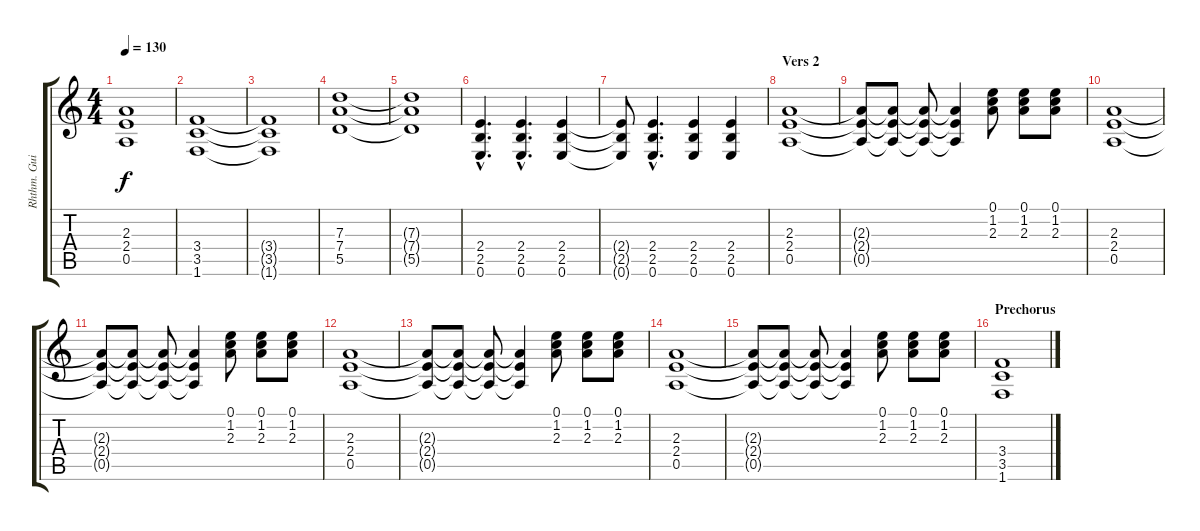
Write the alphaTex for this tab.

\track ("Rhthm. Guitar" "Rhthm. Gui") {instrument distortionguitar}
\staff {score tabs}
\tuning (E4 B3 G3 D3 A2 E2) {hide}
\ts (4 4)
\tempo 130
\clef g2
\ks c
(2.3{t} 2.4{t} 0.5{t}).1{dy f} |
(3.4 3.5 1.6).1 |
(3.4{t} 3.5{t} 1.6{t}).1 |
(7.3 7.4 5.5).1 |
(7.3{t} 7.4{t} 5.5{t}).1 |
(2.4{hac} 2.5{hac} 0.6{hac}).4{d} (2.4{hac} 2.5{hac} 0.6{hac}).4{d} (2.4 2.5 0.6).4 |
(2.4{t} 2.5{t} 0.6{t}).8 (2.4{hac} 2.5{hac} 0.6{hac}).4{d} (2.4 2.5 0.6).4 (2.4 2.5 0.6).4 |
\section ("" "Vers 2")
(2.3 2.4 0.5).1 |
(2.3{t} 2.4{t} 0.5{t}).8 (2.3{t} 2.4{t} 0.5{t}).8 (2.3{t} 2.4{t} 0.5{t}).8 (2.3{t} 2.4{t} 0.5{t}).4 (0.1 1.2 2.3).8 (0.1 1.2 2.3).8 (0.1 1.2 2.3).8 |
(2.3 2.4 0.5).1 |
(2.3{t} 2.4{t} 0.5{t}).8 (2.3{t} 2.4{t} 0.5{t}).8 (2.3{t} 2.4{t} 0.5{t}).8 (2.3{t} 2.4{t} 0.5{t}).4 (0.1 1.2 2.3).8 (0.1 1.2 2.3).8 (0.1 1.2 2.3).8 |
(2.3 2.4 0.5).1 |
(2.3{t} 2.4{t} 0.5{t}).8 (2.3{t} 2.4{t} 0.5{t}).8 (2.3{t} 2.4{t} 0.5{t}).8 (2.3{t} 2.4{t} 0.5{t}).4 (0.1 1.2 2.3).8 (0.1 1.2 2.3).8 (0.1 1.2 2.3).8 |
(2.3 2.4 0.5).1 |
(2.3{t} 2.4{t} 0.5{t}).8 (2.3{t} 2.4{t} 0.5{t}).8 (2.3{t} 2.4{t} 0.5{t}).8 (2.3{t} 2.4{t} 0.5{t}).4 (0.1 1.2 2.3).8 (0.1 1.2 2.3).8 (0.1 1.2 2.3).8 |
\section ("" "Prechorus")
(3.4 3.5 1.6).1
